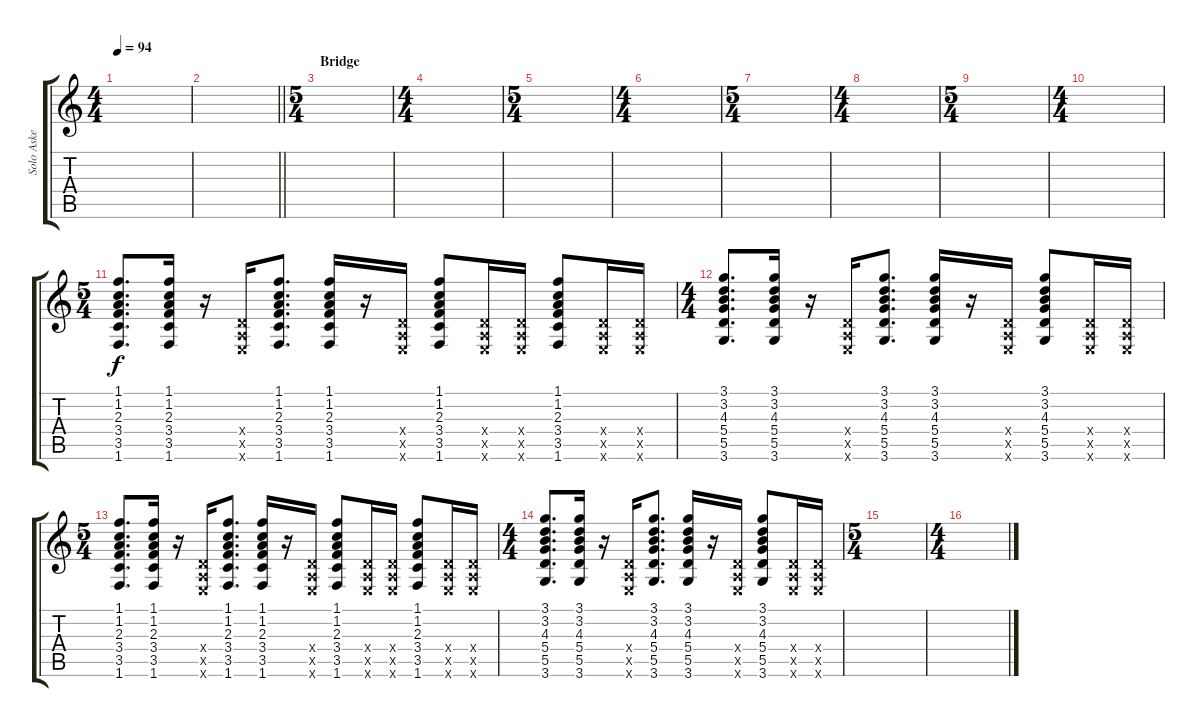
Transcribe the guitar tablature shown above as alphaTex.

\track ("Solo Aske" "Solo Aske") {instrument overdrivenguitar}
\staff {score tabs}
\tuning (E4 B3 G3 D3 A2 E2) {hide}
\ts (4 4)
\tempo 94
\clef g2
\ks c
|
\barLineRight lightlight
|
\ts (5 4)
\section ("" "Bridge")
|
\ts (4 4)
|
\ts (5 4)
|
\ts (4 4)
|
\ts (5 4)
|
\ts (4 4)
|
\ts (5 4)
|
\ts (4 4)
|
\ts (5 4)
(1.1 1.2 2.3 3.4 3.5 1.6).8{d} (1.1 1.2 2.3 3.4 3.5 1.6).16 r.16 (0.4{x} 0.5{x} 0.6{x}).16 (1.1 1.2 2.3 3.4 3.5 1.6).8{d} (1.1 1.2 2.3 3.4 3.5 1.6).16 r.16 (0.4{x} 0.5{x} 0.6{x}).16 (1.1 1.2 2.3 3.4 3.5 1.6).8 (0.4{x} 0.5{x} 0.6{x}).16 (0.4{x} 0.5{x} 0.6{x}).16 (1.1 1.2 2.3 3.4 3.5 1.6).8 (0.4{x} 0.5{x} 0.6{x}).16 (0.4{x} 0.5{x} 0.6{x}).16 |
\ts (4 4)
(3.1 3.2 4.3 5.4 5.5 3.6).8{d} (3.1 3.2 4.3 5.4 5.5 3.6).16 r.16 (0.4{x} 0.5{x} 0.6{x}).16 (3.1 3.2 4.3 5.4 5.5 3.6).8{d} (3.1 3.2 4.3 5.4 5.5 3.6).16 r.16 (0.4{x} 0.5{x} 0.6{x}).16 (3.1 3.2 4.3 5.4 5.5 3.6).8 (0.4{x} 0.5{x} 0.6{x}).16 (0.4{x} 0.5{x} 0.6{x}).16 |
\ts (5 4)
(1.1 1.2 2.3 3.4 3.5 1.6).8{d instrument overdrivenguitar} (1.1 1.2 2.3 3.4 3.5 1.6).16 r.16 (0.4{x} 0.5{x} 0.6{x}).16 (1.1 1.2 2.3 3.4 3.5 1.6).8{d} (1.1 1.2 2.3 3.4 3.5 1.6).16 r.16 (0.4{x} 0.5{x} 0.6{x}).16 (1.1 1.2 2.3 3.4 3.5 1.6).8 (0.4{x} 0.5{x} 0.6{x}).16 (0.4{x} 0.5{x} 0.6{x}).16 (1.1 1.2 2.3 3.4 3.5 1.6).8 (0.4{x} 0.5{x} 0.6{x}).16 (0.4{x} 0.5{x} 0.6{x}).16 |
\ts (4 4)
(3.1 3.2 4.3 5.4 5.5 3.6).8{d} (3.1 3.2 4.3 5.4 5.5 3.6).16 r.16 (0.4{x} 0.5{x} 0.6{x}).16 (3.1 3.2 4.3 5.4 5.5 3.6).8{d} (3.1 3.2 4.3 5.4 5.5 3.6).16 r.16 (0.4{x} 0.5{x} 0.6{x}).16 (3.1 3.2 4.3 5.4 5.5 3.6).8 (0.4{x} 0.5{x} 0.6{x}).16 (0.4{x} 0.5{x} 0.6{x}).16 |
\ts (5 4)
|
\ts (4 4)
